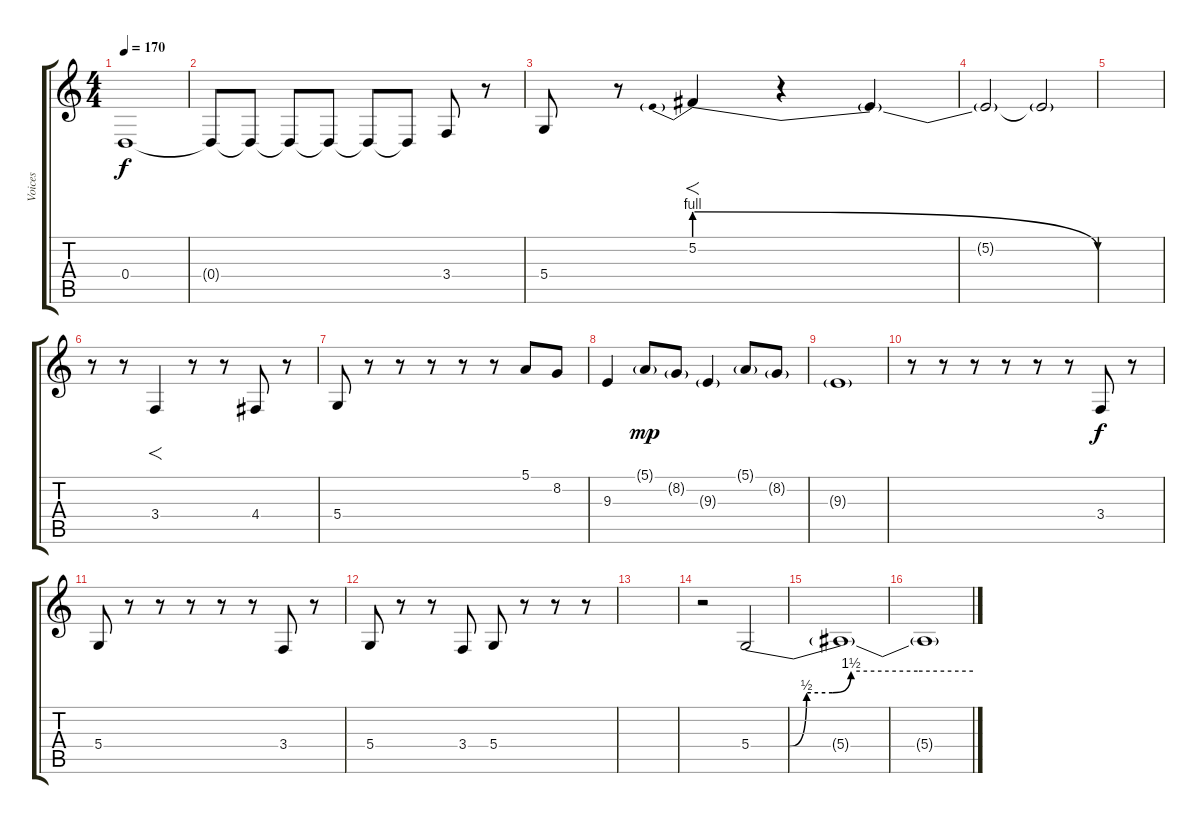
\track ("Voices" "Voices") {instrument stringensemble1}
\staff {score tabs}
\tuning (E4 B3 G3 D3 A2 E2) {hide}
\ts (4 4)
\tempo 170
\clef g2
\ks c
0.4{t}.1{dy f} |
0.4{t}.8 0.4{t}.8 0.4{t}.8 0.4{t}.8 0.4{t}.8 0.4{t}.8 3.4.8 r.8 |
5.4.8 r.8 5.2{be (prebendrelease 0 4 60 0)}.4{f} r.4 5.2{t}.4 |
5.2{t}.2 5.2{t}.2 |
|
r.8 r.8 3.4.4{f} r.8 r.8 4.4.8 r.8 |
5.4.8 r.8 r.8 r.8 r.8 r.8 5.1.8 8.2.8 |
9.3.4 5.1{g}.8{dy mp} 8.2{g}.8 9.3{g}.4 5.1{g}.8 8.2{g}.8 |
9.3{g}.1 |
r.8 r.8 r.8 r.8 r.8 r.8 3.4.8{dy f} r.8 |
5.4.8 r.8 r.8 r.8 r.8 r.8 3.4.8 r.8 |
5.4.8 r.8 r.8 3.4.8 5.4.8 r.8 r.8 r.8 |
|
r.2 5.4{be (custom 0 0 10 0 15 2 22 2 27 6 45 6 60 6)}.2 |
5.4{t}.1 |
5.4{t}.1
